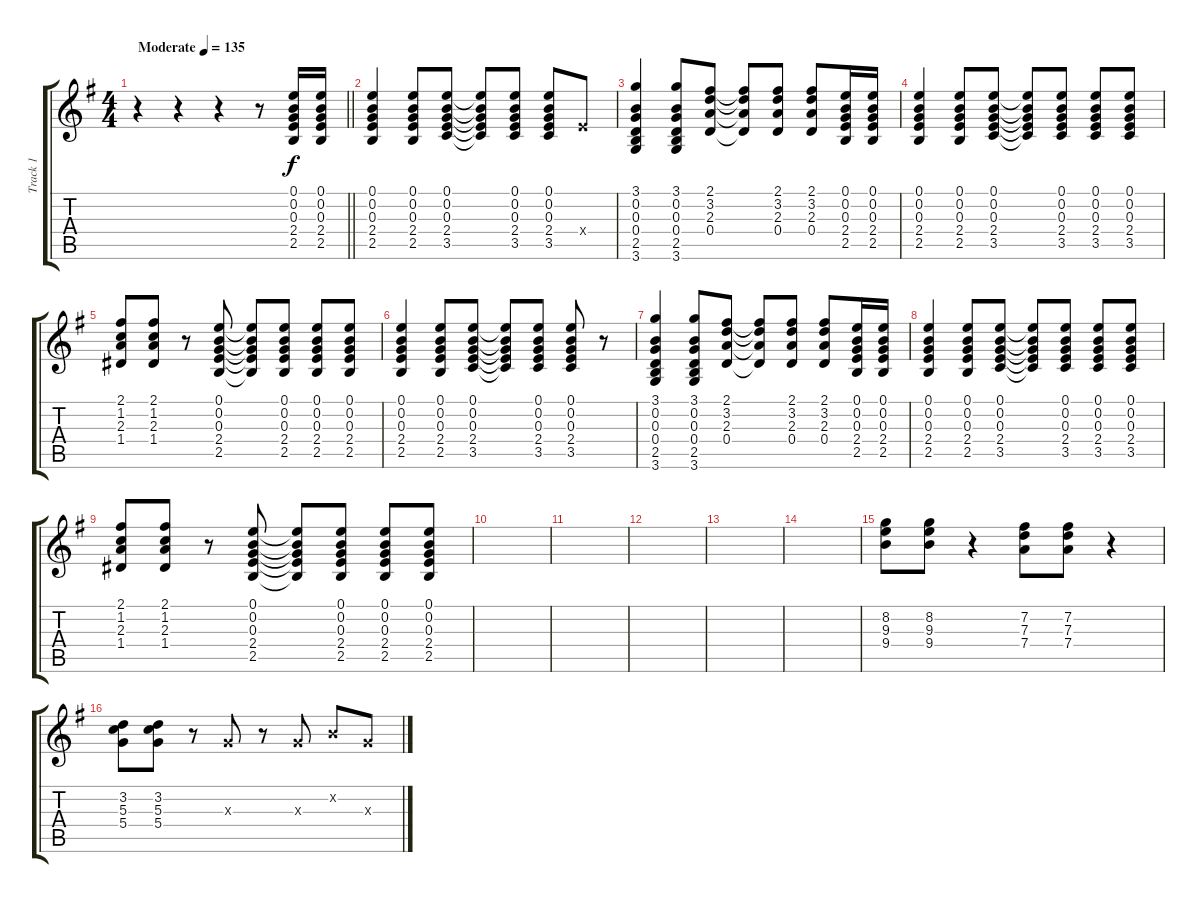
\track ("Track 1" "Track 1") {instrument electricguitarjazz}
\staff {score tabs}
\tuning (E4 B3 G3 D3 A2 E2) {hide}
\ts (4 4)
\tempo (135 "Moderate")
\clef g2
\barLineRight lightlight
\ks g
r.4{dy f instrument electricguitarjazz} r.4 r.4 r.8 (0.1 0.2 0.3 2.4 2.5).16 (0.1 0.2 0.3 2.4 2.5).16 |
(0.1 0.2 0.3 2.4 2.5).4 (0.1 0.2 0.3 2.4 2.5).8 (0.1 0.2 0.3 2.4 3.5).8 (0.1{t} 0.2{t} 0.3{t} 2.4{t} 3.5{t}).8 (0.1 0.2 0.3 2.4 3.5).8 (0.1 0.2 0.3 2.4 3.5).8 2.4{x}.8 |
(3.1 0.2 0.3 0.4 2.5 3.6).4 (3.1 0.2 0.3 0.4 2.5 3.6).8 (2.1 3.2 2.3 0.4).8 (2.1{t} 3.2{t} 2.3{t} 0.4{t}).8 (2.1 3.2 2.3 0.4).8 (2.1 3.2 2.3 0.4).8 (0.1 0.2 0.3 2.4 2.5).16 (0.1 0.2 0.3 2.4 2.5).16 |
(0.1 0.2 0.3 2.4 2.5).4 (0.1 0.2 0.3 2.4 2.5).8 (0.1 0.2 0.3 2.4 3.5).8 (0.1{t} 0.2{t} 0.3{t} 2.4{t} 3.5{t}).8 (0.1 0.2 0.3 2.4 3.5).8 (0.1 0.2 0.3 2.4 3.5).8 (0.1 0.2 0.3 2.4 3.5).8 |
(2.1 1.2 2.3 1.4).8 (2.1 1.2 2.3 1.4).8 r.8 (0.1 0.2 0.3 2.4 2.5).8 (0.1{t} 0.2{t} 0.3{t} 2.4{t} 2.5{t}).8 (0.1 0.2 0.3 2.4 2.5).8 (0.1 0.2 0.3 2.4 2.5).8 (0.1 0.2 0.3 2.4 2.5).8 |
(0.1 0.2 0.3 2.4 2.5).4 (0.1 0.2 0.3 2.4 2.5).8 (0.1 0.2 0.3 2.4 3.5).8 (0.1{t} 0.2{t} 0.3{t} 2.4{t} 3.5{t}).8 (0.1 0.2 0.3 2.4 3.5).8 (0.1 0.2 0.3 2.4 3.5).8 r.8 |
(3.1 0.2 0.3 0.4 2.5 3.6).4 (3.1 0.2 0.3 0.4 2.5 3.6).8 (2.1 3.2 2.3 0.4).8 (2.1{t} 3.2{t} 2.3{t} 0.4{t}).8 (2.1 3.2 2.3 0.4).8 (2.1 3.2 2.3 0.4).8 (0.1 0.2 0.3 2.4 2.5).16 (0.1 0.2 0.3 2.4 2.5).16 |
(0.1 0.2 0.3 2.4 2.5).4 (0.1 0.2 0.3 2.4 2.5).8 (0.1 0.2 0.3 2.4 3.5).8 (0.1{t} 0.2{t} 0.3{t} 2.4{t} 3.5{t}).8 (0.1 0.2 0.3 2.4 3.5).8 (0.1 0.2 0.3 2.4 3.5).8 (0.1 0.2 0.3 2.4 3.5).8 |
(2.1 1.2 2.3 1.4).8 (2.1 1.2 2.3 1.4).8 r.8 (0.1 0.2 0.3 2.4 2.5).8 (0.1{t} 0.2{t} 0.3{t} 2.4{t} 2.5{t}).8 (0.1 0.2 0.3 2.4 2.5).8 (0.1 0.2 0.3 2.4 2.5).8 (0.1 0.2 0.3 2.4 2.5).8 |
|
|
|
|
|
(8.2 9.3 9.4).8 (8.2 9.3 9.4).8 r.4 (7.2 7.3 7.4).8 (7.2 7.3 7.4).8 r.4 |
(3.2 5.3 5.4).8 (3.2 5.3 5.4).8 r.8 0.3{x}.8 r.8 0.3{x}.8 0.2{x}.8 0.3{x}.8
